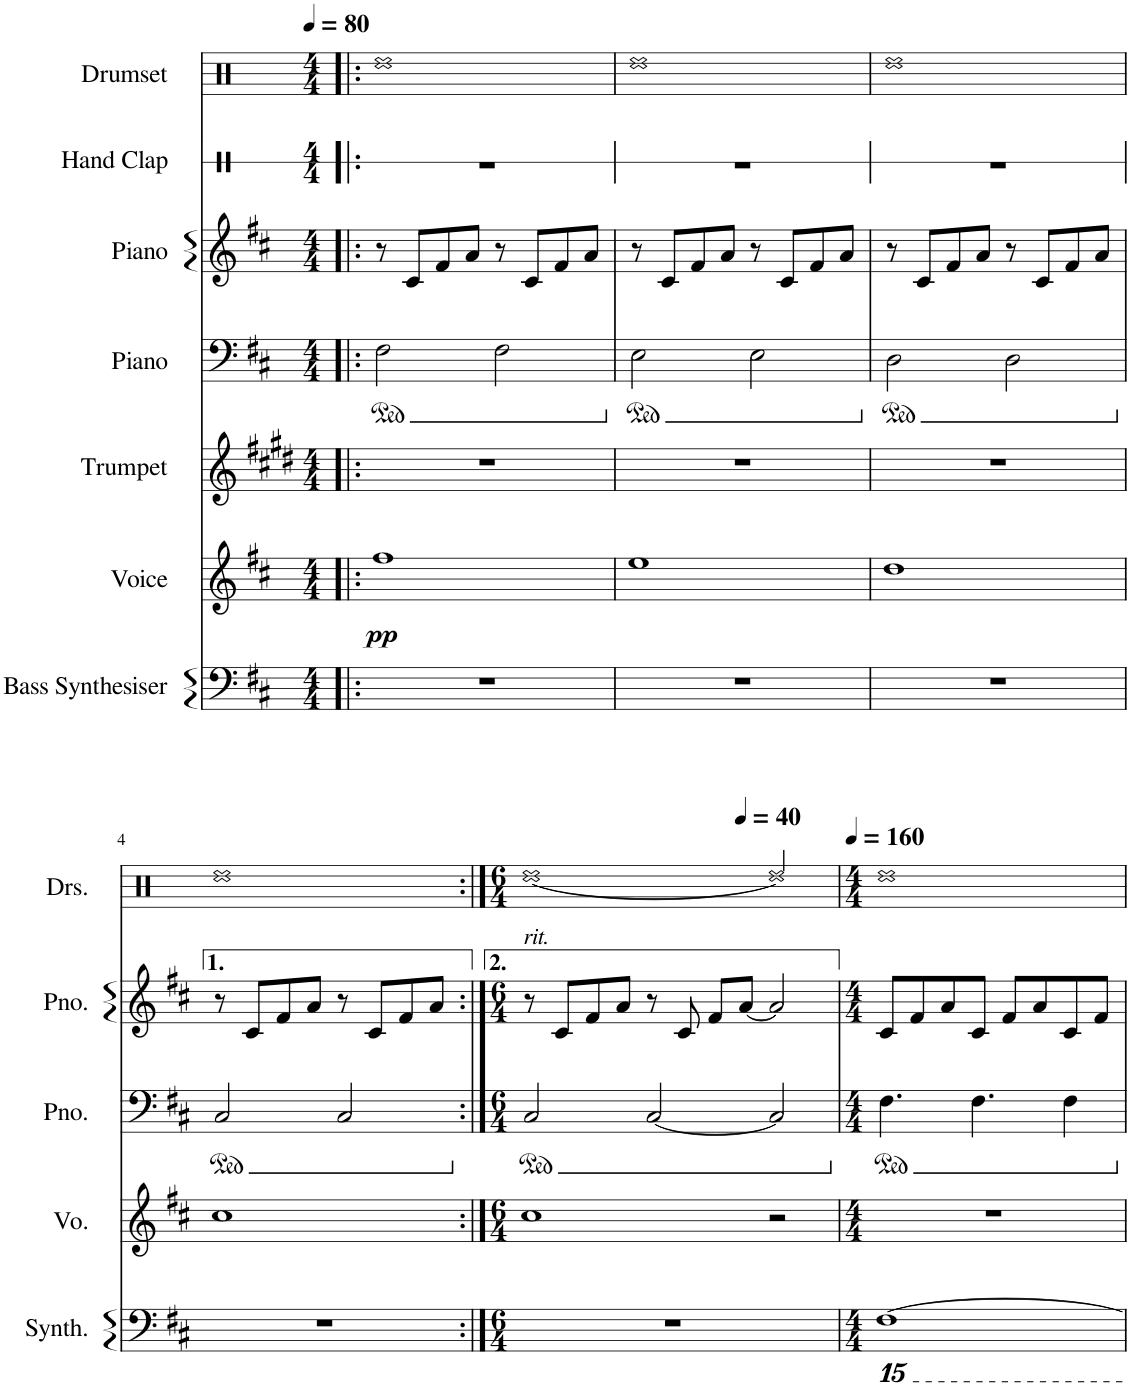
**kern	**kern	**dynam	**kern	**kern	**kern	**kern	**kern
*part7	*part6	*part6	*part5	*part4	*part3	*part2	*part1
*staff7	*staff6	*staff6	*staff5	*staff4	*staff3	*staff2	*staff1
*I"Bass Synthesiser	*I"Voice	*	*I"Trumpet	*I"Piano	*I"Piano	*I"Hand Clap	*I"Drumset
*I'Synth.	*I'Vo.	*	*I'Tpt.	*I'Pno.	*I'Pno.	*I'Hd. Clp.	*I'Drs.
*	*	*	*	*	*	*stria1	*
*clefF4	*clefG2	*	*clefG2	*clefF4	*clefG2	*clefX	*clefX
*	*	*	*Trd1c2	*	*	*	*
*k[f#c#]	*k[f#c#]	*	*k[f#c#g#d#]	*k[f#c#]	*k[f#c#]	*k[]	*k[]
*M4/4	*M4/4	*	*M4/4	*M4/4	*M4/4	*M4/4	*M4/4
*MM80	*MM80	*	*MM80	*MM80	*MM80	*MM80	*MM80
*	*	*	*	*ped	*	*	*
=1!|:	=1!|:	=1!|:	=1!|:	=1!|:	=1!|:	=1!|:	=1!|:
!	!	!LO:DY:b	!	!	!	!	!
1r	1ff#	pp	1r	2F#\	8r	1r	1Rdd
.	.	.	.	.	8c#/L	.	.
.	.	.	.	.	8f#/	.	.
.	.	.	.	.	8a/J	.	.
.	.	.	.	2F#\	8r	.	.
.	.	.	.	.	8c#/L	.	.
.	.	.	.	.	8f#/	.	.
.	.	.	.	.	8a/J	.	.
=2	=2	=2	=2	=2	=2	=2	=2
*	*	*	*	*Xped	*	*	*
*	*	*	*	*ped	*	*	*
1r	1ee	.	1r	2E\	8r	1r	1Rdd
.	.	.	.	.	8c#/L	.	.
.	.	.	.	.	8f#/	.	.
.	.	.	.	.	8a/J	.	.
.	.	.	.	2E\	8r	.	.
.	.	.	.	.	8c#/L	.	.
.	.	.	.	.	8f#/	.	.
.	.	.	.	.	8a/J	.	.
=3	=3	=3	=3	=3	=3	=3	=3
*	*	*	*	*Xped	*	*	*
*	*	*	*	*ped	*	*	*
1r	1dd	.	1r	2D\	8r	1r	1Rdd
.	.	.	.	.	8c#/L	.	.
.	.	.	.	.	8f#/	.	.
.	.	.	.	.	8a/J	.	.
.	.	.	.	2D\	8r	.	.
.	.	.	.	.	8c#/L	.	.
.	.	.	.	.	8f#/	.	.
.	.	.	.	.	8a/J	.	.
!!LO:LB:g=z
=4	=4	=4	=4	=4	=4	=4	=4
*	*	*	*	*Xped	*	*	*
*	*	*	*	*ped	*	*	*
1r	1cc#	.	1r	2C#/	8r	1r	1Rdd
.	.	.	.	.	8c#/L	.	.
.	.	.	.	.	8f#/	.	.
.	.	.	.	.	8a/J	.	.
.	.	.	.	2C#/	8r	.	.
.	.	.	.	.	8c#/L	.	.
.	.	.	.	.	8f#/	.	.
.	.	.	.	.	8a/J	.	.
=5:|!	=5:|!	=5:|!	=5:|!	=5:|!	=5:|!	=5:|!	=5:|!
*M6/4	*M6/4	*	*M6/4	*M6/4	*M6/4	*M6/4	*M6/4
*	*	*	*	*Xped	*	*	*
*	*	*	*	*ped	*	*	*
!	!	!	!	!	!	!	!LO:TX:b:i:t=rit.
1.r	1cc#	.	1.r	2C#/	8r	1.r	[1Rdd
.	.	.	.	.	8c#/L	.	.
.	.	.	.	.	8f#/	.	.
.	.	.	.	.	8a/J	.	.
.	.	.	.	[2C#/	8r	.	.
.	.	.	.	.	8c#/	.	.
.	.	.	.	.	8f#/L	.	.
.	.	.	.	.	[8a/J	.	.
.	2r	.	.	2C#/]	2a/]	.	2Rdd/]
=6	=6	=6	=6	=6	=6	=6	=6
*M4/4	*M4/4	*	*M4/4	*M4/4	*M4/4	*M4/4	*M4/4
*	*	*	*	*Xped	*	*	*
*	*	*	*	*ped	*	*	*
*	*	*	*	*	*	*	*MM160
[1FFF#	1r	.	1r	4.F#\	8c#/L	1r	1Rdd
.	.	.	.	.	8f#/	.	.
.	.	.	.	.	8a/	.	.
.	.	.	.	4.F#\	8c#/J	.	.
.	.	.	.	.	8f#/L	.	.
.	.	.	.	.	8a/	.	.
.	.	.	.	4F#\	8c#/	.	.
.	.	.	.	.	8f#/J	.	.
*	*	*	*	*Xped	*	*	*
=	=	=	=	=	=	=	=
*-	*-	*-	*-	*-	*-	*-	*-
